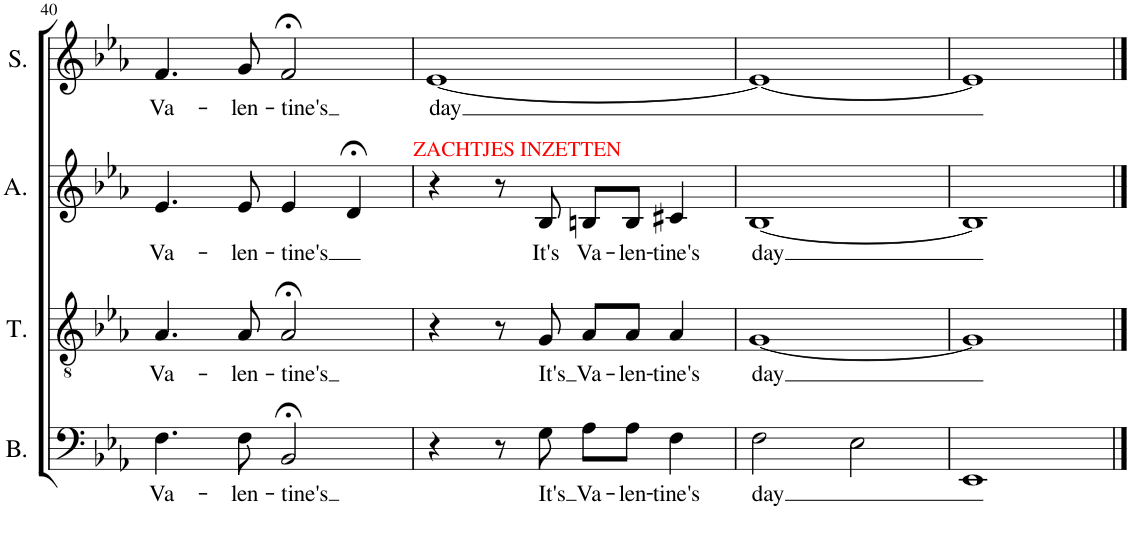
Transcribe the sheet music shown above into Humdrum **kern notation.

**kern	**text	**kern	**text	**kern	**text	**kern	**text
*part4	*part4	*part3	*part3	*part2	*part2	*part1	*part1
*staff4	*staff4	*staff3	*staff3	*staff2	*staff2	*staff1	*staff1
*I"Bass	*	*I"Tenor	*	*I"Alto	*	*I"Soprano	*
*I'B.	*	*I'T.	*	*I'A.	*	*I'S.	*
!!LO:PB:g=z
*clefF4	*	*clefGv2	*	*clefG2	*	*clefG2	*
*k[b-e-a-]	*	*k[b-e-a-]	*	*k[b-e-a-]	*	*k[b-e-a-]	*
*M4/4	*	*M4/4	*	*M4/4	*	*M4/4	*
=40	=40	=40	=40	=40	=40	=40	=40
!	!LO:LY:b	!	!LO:LY:b	!	!LO:LY:b	!	!LO:LY:b
4.F\	Va-	4.A-/	Va-	4.e-/	Va-	4.f/	Va-
!	!LO:LY:b	!	!LO:LY:b	!	!LO:LY:b	!	!LO:LY:b
8F\	-len-	8A-/	-len-	8e-/	-len-	8g/	-len-
!	!LO:LY:b	!	!LO:LY:b	!	!LO:LY:b	!	!LO:LY:b
2BB-;</	-tine's	2A-;</	-tine's	4e-/	-tine's	2f;</	-tine's
.	.	.	.	4d;</	.	.	.
=41	=41	=41	=41	=41	=41	=41	=41
!	!	!	!	!	!	!	!LO:LY:b
4r	.	4r	.	4r	.	[1e-	day
8r	.	8r	.	8r	.	.	.
!	!	!	!	!LO:TX:a:color=#FF0000:t=ZACHTJES INZETTEN	!	!	!
!	!LO:LY:b	!	!LO:LY:b	!	!LO:LY:b	!	!
8G\	It's	8G/	It's	8B-/	It's	.	.
!	!LO:LY:b	!	!LO:LY:b	!	!LO:LY:b	!	!
8A-\L	Va-	8A-/L	Va-	8Bn/L	Va-	.	.
!	!LO:LY:b	!	!LO:LY:b	!	!LO:LY:b	!	!
8A-\J	-len-	8A-/J	-len-	8B/J	-len-	.	.
!	!LO:LY:b	!	!LO:LY:b	!	!LO:LY:b	!	!
4F\	-tine's	4A-/	-tine's	4c#X/	-tine's	.	.
=42	=42	=42	=42	=42	=42	=42	=42
!	!LO:LY:b	!	!LO:LY:b	!	!LO:LY:b	!	!
2F\	day	[1G	day	[1B-	day	1e-_	.
2E-\	.	.	.	.	.	.	.
=43	=43	=43	=43	=43	=43	=43	=43
1EE-	.	1G]	.	1B-]	.	1e-]	.
==	==	==	==	==	==	==	==
*-	*-	*-	*-	*-	*-	*-	*-
